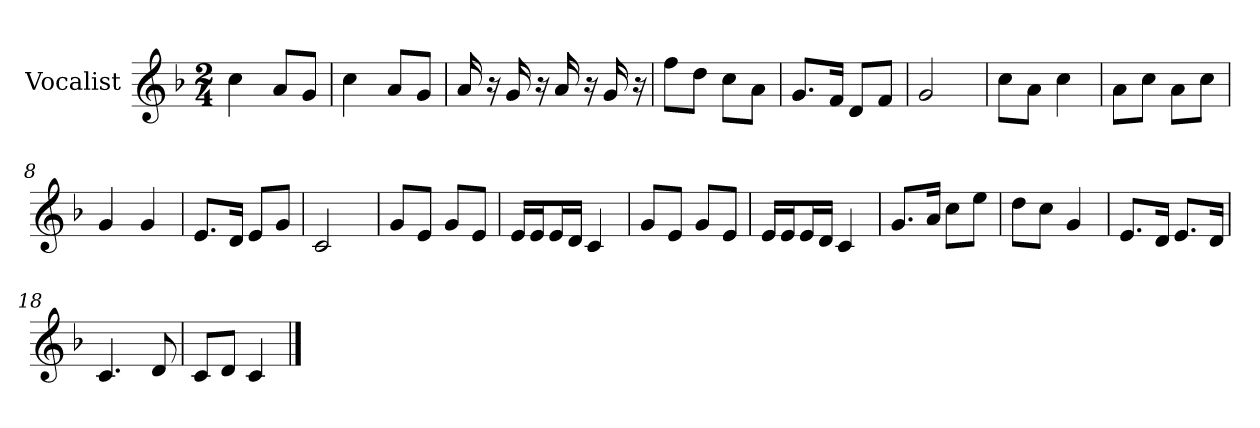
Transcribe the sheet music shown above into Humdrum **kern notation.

**kern
*part1
*staff1
*I"Vocalist
*k[b-]
*F:
*M2/4
=
4cc
8aL
8gJ
=1
4cc
8aL
8gJ
=2
16a
16r
16g
16r
16a
16r
16g
16r
=3
8ffL
8ddJ
8ccL
8aJ
=4
8.gL
16fJk
8dL
8fJ
=5
2g
=6
8ccL
8aJ
4cc
=7
8aL
8ccJ
8aL
8ccJ
=8
4g
4g
=9
8.eL
16dJk
8eL
8gJ
=10
2c
=11
8gL
8eJ
8gL
8eJ
=12
16eLL
16eJ
16eL
16dJJ
4c
=13
8gL
8eJ
8gL
8eJ
=14
16eLL
16eJ
16eL
16dJJ
4c
=15
8.gL
16aJk
8ccL
8eeJ
=16
8ddL
8ccJ
4g
=17
8.eL
16dJk
8.eL
16dJk
=18
4.c
8d
=19
8cL
8dJ
4c
==
*-
